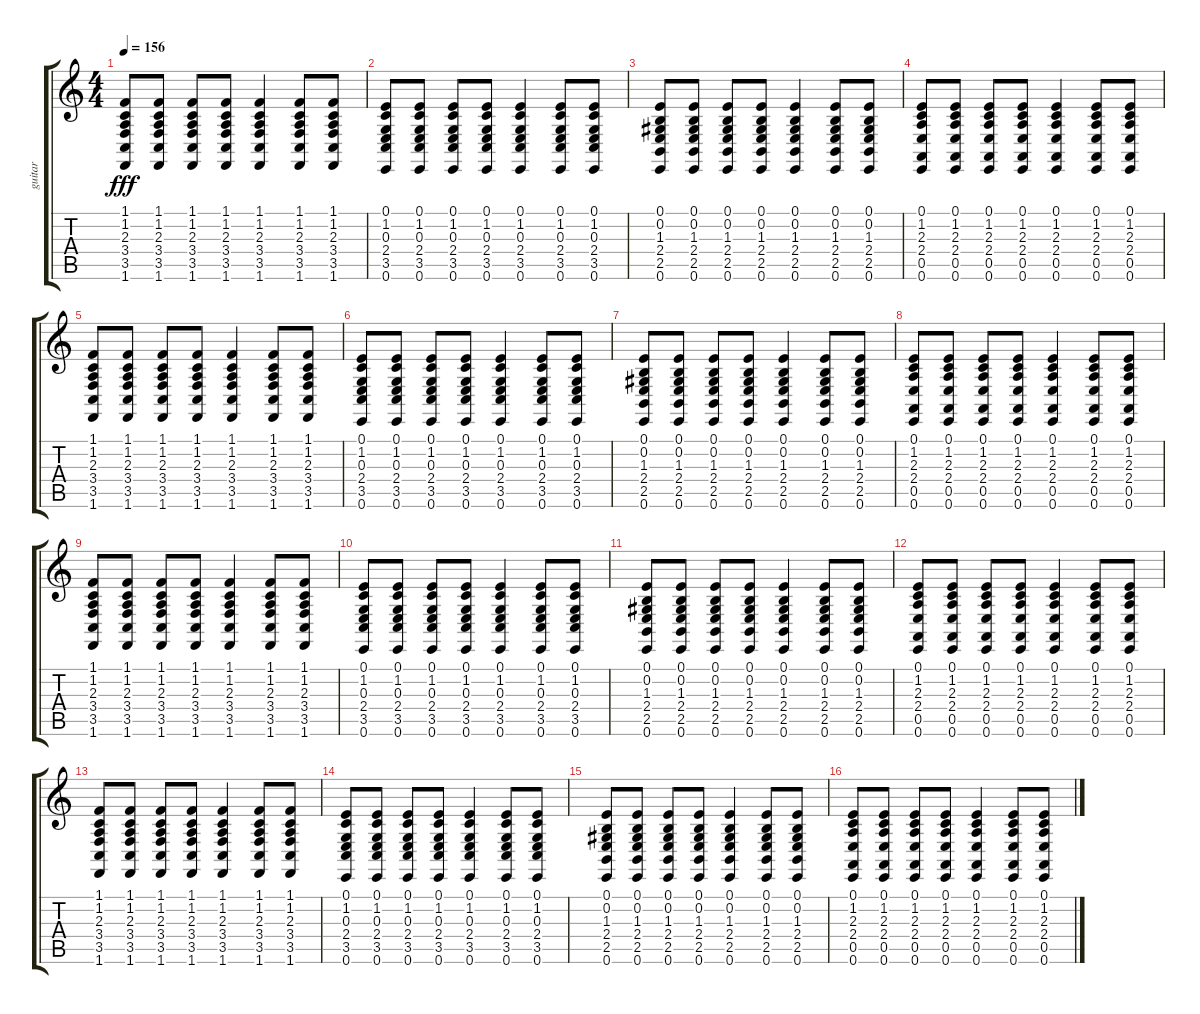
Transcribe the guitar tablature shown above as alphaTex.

\track ("guitar" "guitar") {instrument churchorgan}
\staff {score tabs}
\tuning (E4 B3 G3 D3 A2 E2) {hide}
\ts (4 4)
\tempo 156
\clef g2
\ks c
(1.1 1.2 2.3 3.4 3.5 1.6).8{dy fff} (1.1 1.2 2.3 3.4 3.5 1.6).8 (1.1 1.2 2.3 3.4 3.5 1.6).8 (1.1 1.2 2.3 3.4 3.5 1.6).8 (1.1 1.2 2.3 3.4 3.5 1.6).4 (1.1 1.2 2.3 3.4 3.5 1.6).8 (1.1 1.2 2.3 3.4 3.5 1.6).8 |
(0.1 1.2 0.3 2.4 3.5 0.6).8 (0.1 1.2 0.3 2.4 3.5 0.6).8 (0.1 1.2 0.3 2.4 3.5 0.6).8 (0.1 1.2 0.3 2.4 3.5 0.6).8 (0.1 1.2 0.3 2.4 3.5 0.6).4 (0.1 1.2 0.3 2.4 3.5 0.6).8 (0.1 1.2 0.3 2.4 3.5 0.6).8 |
(0.1 0.2 1.3 2.4 2.5 0.6).8 (0.1 0.2 1.3 2.4 2.5 0.6).8 (0.1 0.2 1.3 2.4 2.5 0.6).8 (0.1 0.2 1.3 2.4 2.5 0.6).8 (0.1 0.2 1.3 2.4 2.5 0.6).4 (0.1 0.2 1.3 2.4 2.5 0.6).8 (0.1 0.2 1.3 2.4 2.5 0.6).8 |
(0.1 1.2 2.3 2.4 0.5 0.6).8 (0.1 1.2 2.3 2.4 0.5 0.6).8 (0.1 1.2 2.3 2.4 0.5 0.6).8 (0.1 1.2 2.3 2.4 0.5 0.6).8 (0.1 1.2 2.3 2.4 0.5 0.6).4 (0.1 1.2 2.3 2.4 0.5 0.6).8 (0.1 1.2 2.3 2.4 0.5 0.6).8 |
(1.1 1.2 2.3 3.4 3.5 1.6).8 (1.1 1.2 2.3 3.4 3.5 1.6).8 (1.1 1.2 2.3 3.4 3.5 1.6).8 (1.1 1.2 2.3 3.4 3.5 1.6).8 (1.1 1.2 2.3 3.4 3.5 1.6).4 (1.1 1.2 2.3 3.4 3.5 1.6).8 (1.1 1.2 2.3 3.4 3.5 1.6).8 |
(0.1 1.2 0.3 2.4 3.5 0.6).8 (0.1 1.2 0.3 2.4 3.5 0.6).8 (0.1 1.2 0.3 2.4 3.5 0.6).8 (0.1 1.2 0.3 2.4 3.5 0.6).8 (0.1 1.2 0.3 2.4 3.5 0.6).4 (0.1 1.2 0.3 2.4 3.5 0.6).8 (0.1 1.2 0.3 2.4 3.5 0.6).8 |
(0.1 0.2 1.3 2.4 2.5 0.6).8 (0.1 0.2 1.3 2.4 2.5 0.6).8 (0.1 0.2 1.3 2.4 2.5 0.6).8 (0.1 0.2 1.3 2.4 2.5 0.6).8 (0.1 0.2 1.3 2.4 2.5 0.6).4 (0.1 0.2 1.3 2.4 2.5 0.6).8 (0.1 0.2 1.3 2.4 2.5 0.6).8 |
(0.1 1.2 2.3 2.4 0.5 0.6).8 (0.1 1.2 2.3 2.4 0.5 0.6).8 (0.1 1.2 2.3 2.4 0.5 0.6).8 (0.1 1.2 2.3 2.4 0.5 0.6).8 (0.1 1.2 2.3 2.4 0.5 0.6).4 (0.1 1.2 2.3 2.4 0.5 0.6).8 (0.1 1.2 2.3 2.4 0.5 0.6).8 |
(1.1 1.2 2.3 3.4 3.5 1.6).8 (1.1 1.2 2.3 3.4 3.5 1.6).8 (1.1 1.2 2.3 3.4 3.5 1.6).8 (1.1 1.2 2.3 3.4 3.5 1.6).8 (1.1 1.2 2.3 3.4 3.5 1.6).4 (1.1 1.2 2.3 3.4 3.5 1.6).8 (1.1 1.2 2.3 3.4 3.5 1.6).8 |
(0.1 1.2 0.3 2.4 3.5 0.6).8 (0.1 1.2 0.3 2.4 3.5 0.6).8 (0.1 1.2 0.3 2.4 3.5 0.6).8 (0.1 1.2 0.3 2.4 3.5 0.6).8 (0.1 1.2 0.3 2.4 3.5 0.6).4 (0.1 1.2 0.3 2.4 3.5 0.6).8 (0.1 1.2 0.3 2.4 3.5 0.6).8 |
(0.1 0.2 1.3 2.4 2.5 0.6).8 (0.1 0.2 1.3 2.4 2.5 0.6).8 (0.1 0.2 1.3 2.4 2.5 0.6).8 (0.1 0.2 1.3 2.4 2.5 0.6).8 (0.1 0.2 1.3 2.4 2.5 0.6).4 (0.1 0.2 1.3 2.4 2.5 0.6).8 (0.1 0.2 1.3 2.4 2.5 0.6).8 |
(0.1 1.2 2.3 2.4 0.5 0.6).8 (0.1 1.2 2.3 2.4 0.5 0.6).8 (0.1 1.2 2.3 2.4 0.5 0.6).8 (0.1 1.2 2.3 2.4 0.5 0.6).8 (0.1 1.2 2.3 2.4 0.5 0.6).4 (0.1 1.2 2.3 2.4 0.5 0.6).8 (0.1 1.2 2.3 2.4 0.5 0.6).8 |
(1.1 1.2 2.3 3.4 3.5 1.6).8 (1.1 1.2 2.3 3.4 3.5 1.6).8 (1.1 1.2 2.3 3.4 3.5 1.6).8 (1.1 1.2 2.3 3.4 3.5 1.6).8 (1.1 1.2 2.3 3.4 3.5 1.6).4 (1.1 1.2 2.3 3.4 3.5 1.6).8 (1.1 1.2 2.3 3.4 3.5 1.6).8 |
(0.1 1.2 0.3 2.4 3.5 0.6).8 (0.1 1.2 0.3 2.4 3.5 0.6).8 (0.1 1.2 0.3 2.4 3.5 0.6).8 (0.1 1.2 0.3 2.4 3.5 0.6).8 (0.1 1.2 0.3 2.4 3.5 0.6).4 (0.1 1.2 0.3 2.4 3.5 0.6).8 (0.1 1.2 0.3 2.4 3.5 0.6).8 |
(0.1 0.2 1.3 2.4 2.5 0.6).8 (0.1 0.2 1.3 2.4 2.5 0.6).8 (0.1 0.2 1.3 2.4 2.5 0.6).8 (0.1 0.2 1.3 2.4 2.5 0.6).8 (0.1 0.2 1.3 2.4 2.5 0.6).4 (0.1 0.2 1.3 2.4 2.5 0.6).8 (0.1 0.2 1.3 2.4 2.5 0.6).8 |
(0.1 1.2 2.3 2.4 0.5 0.6).8 (0.1 1.2 2.3 2.4 0.5 0.6).8 (0.1 1.2 2.3 2.4 0.5 0.6).8 (0.1 1.2 2.3 2.4 0.5 0.6).8 (0.1 1.2 2.3 2.4 0.5 0.6).4 (0.1 1.2 2.3 2.4 0.5 0.6).8 (0.1 1.2 2.3 2.4 0.5 0.6).8
